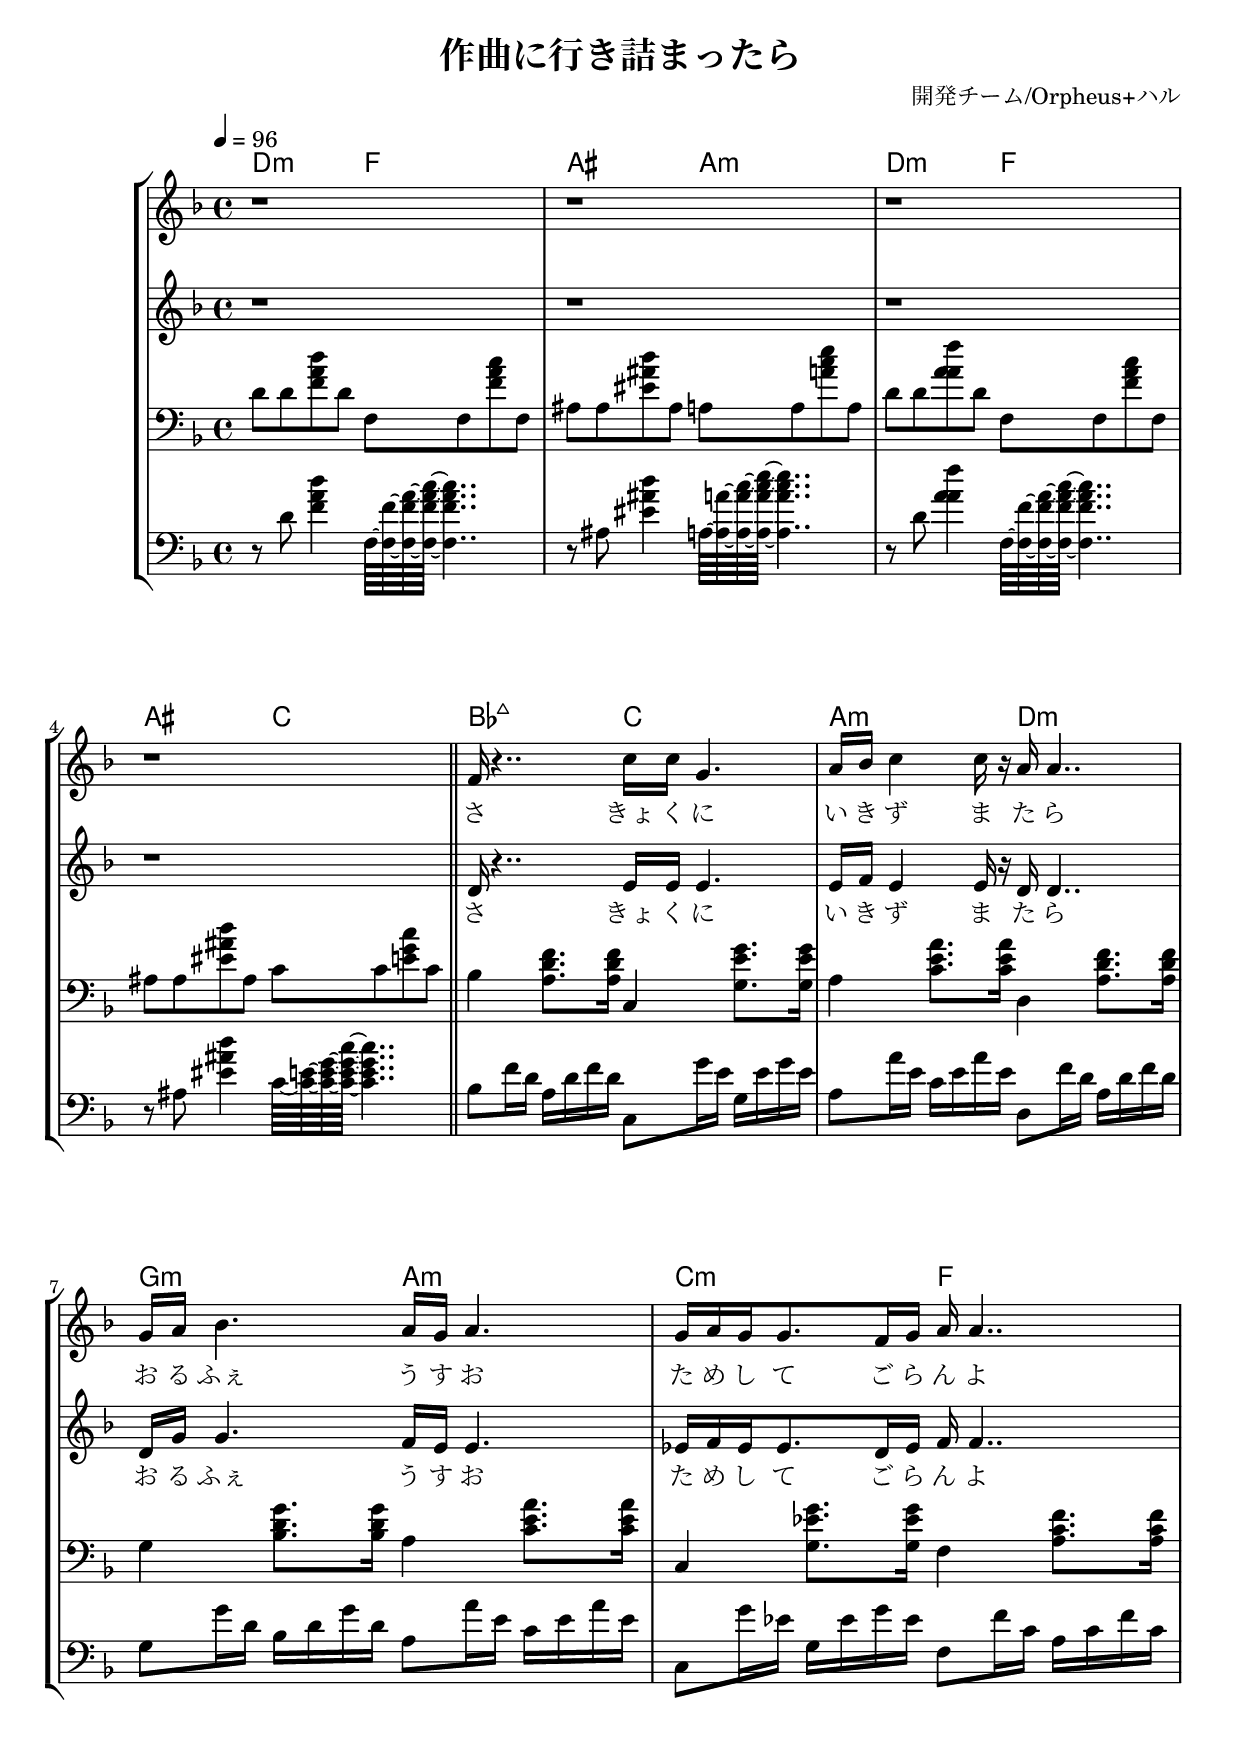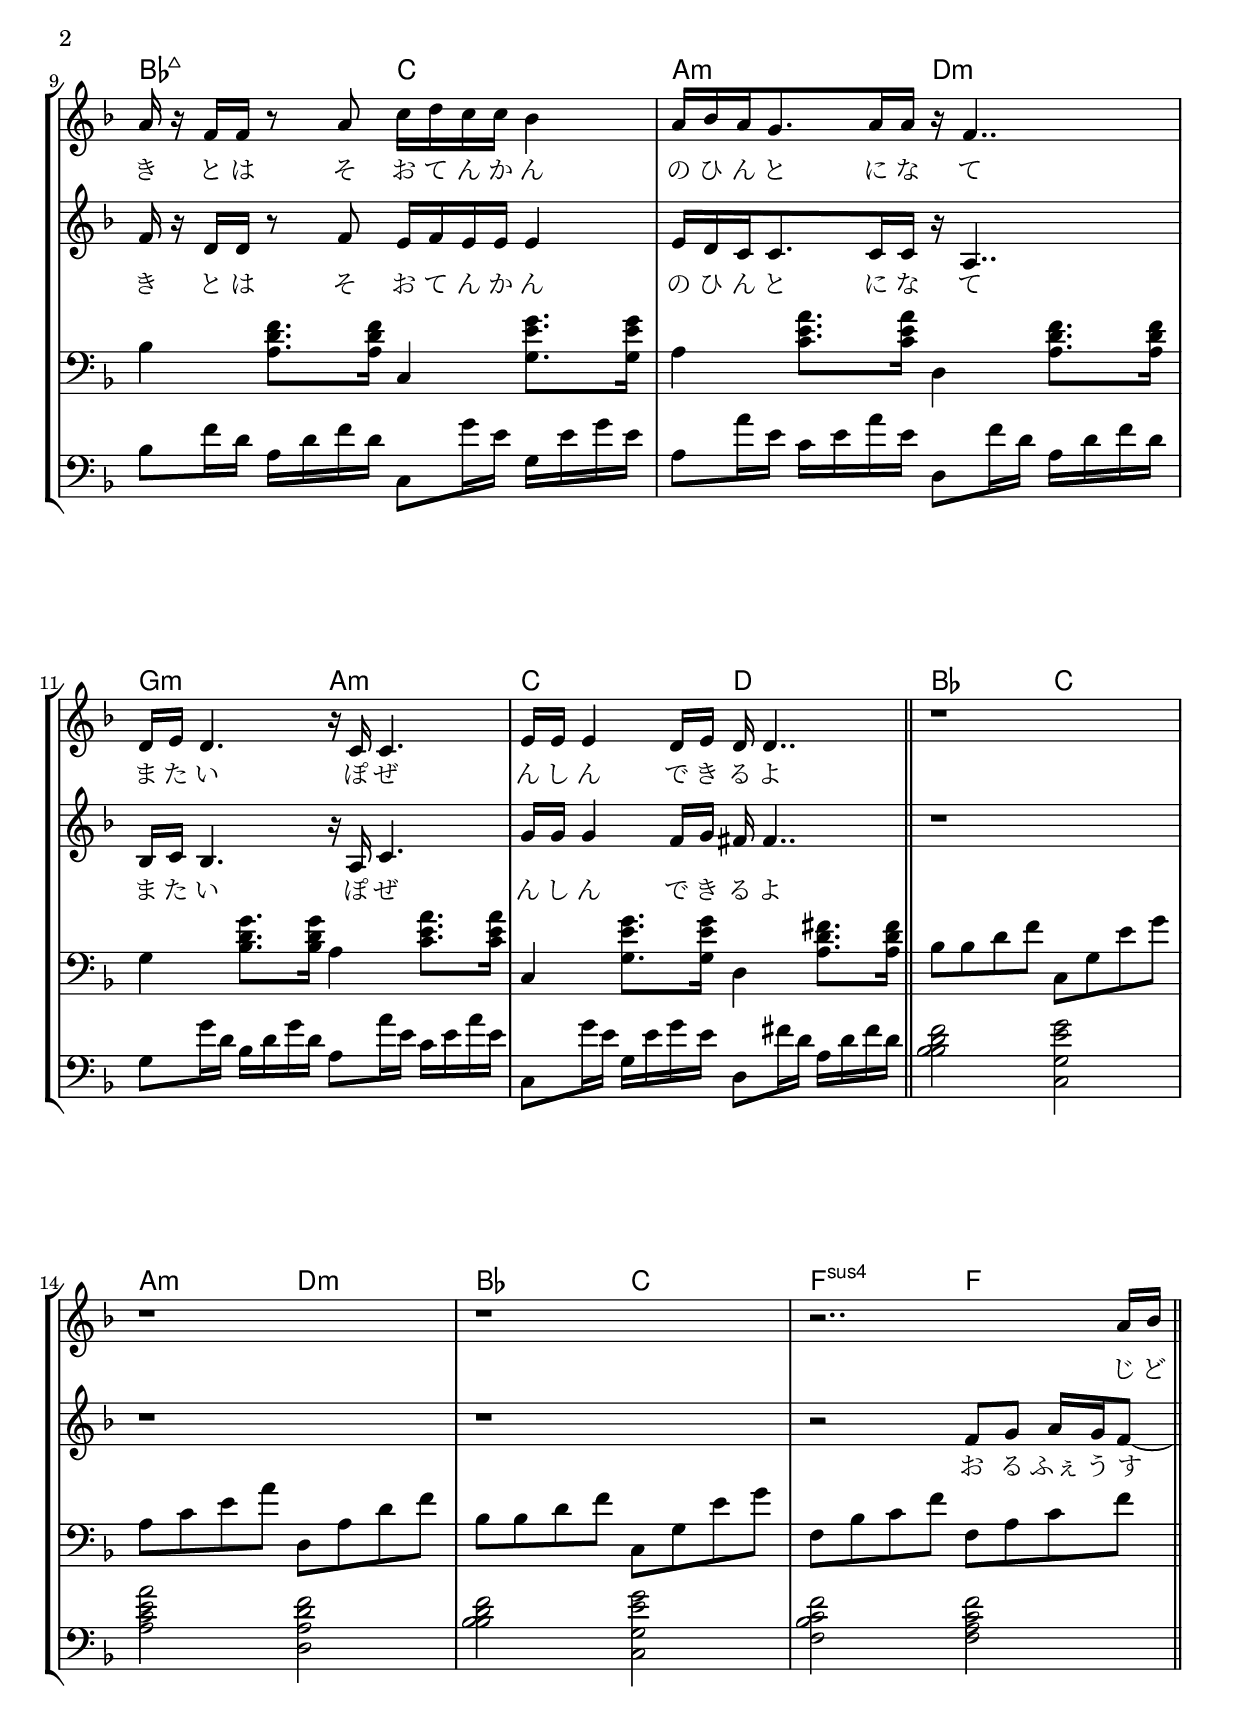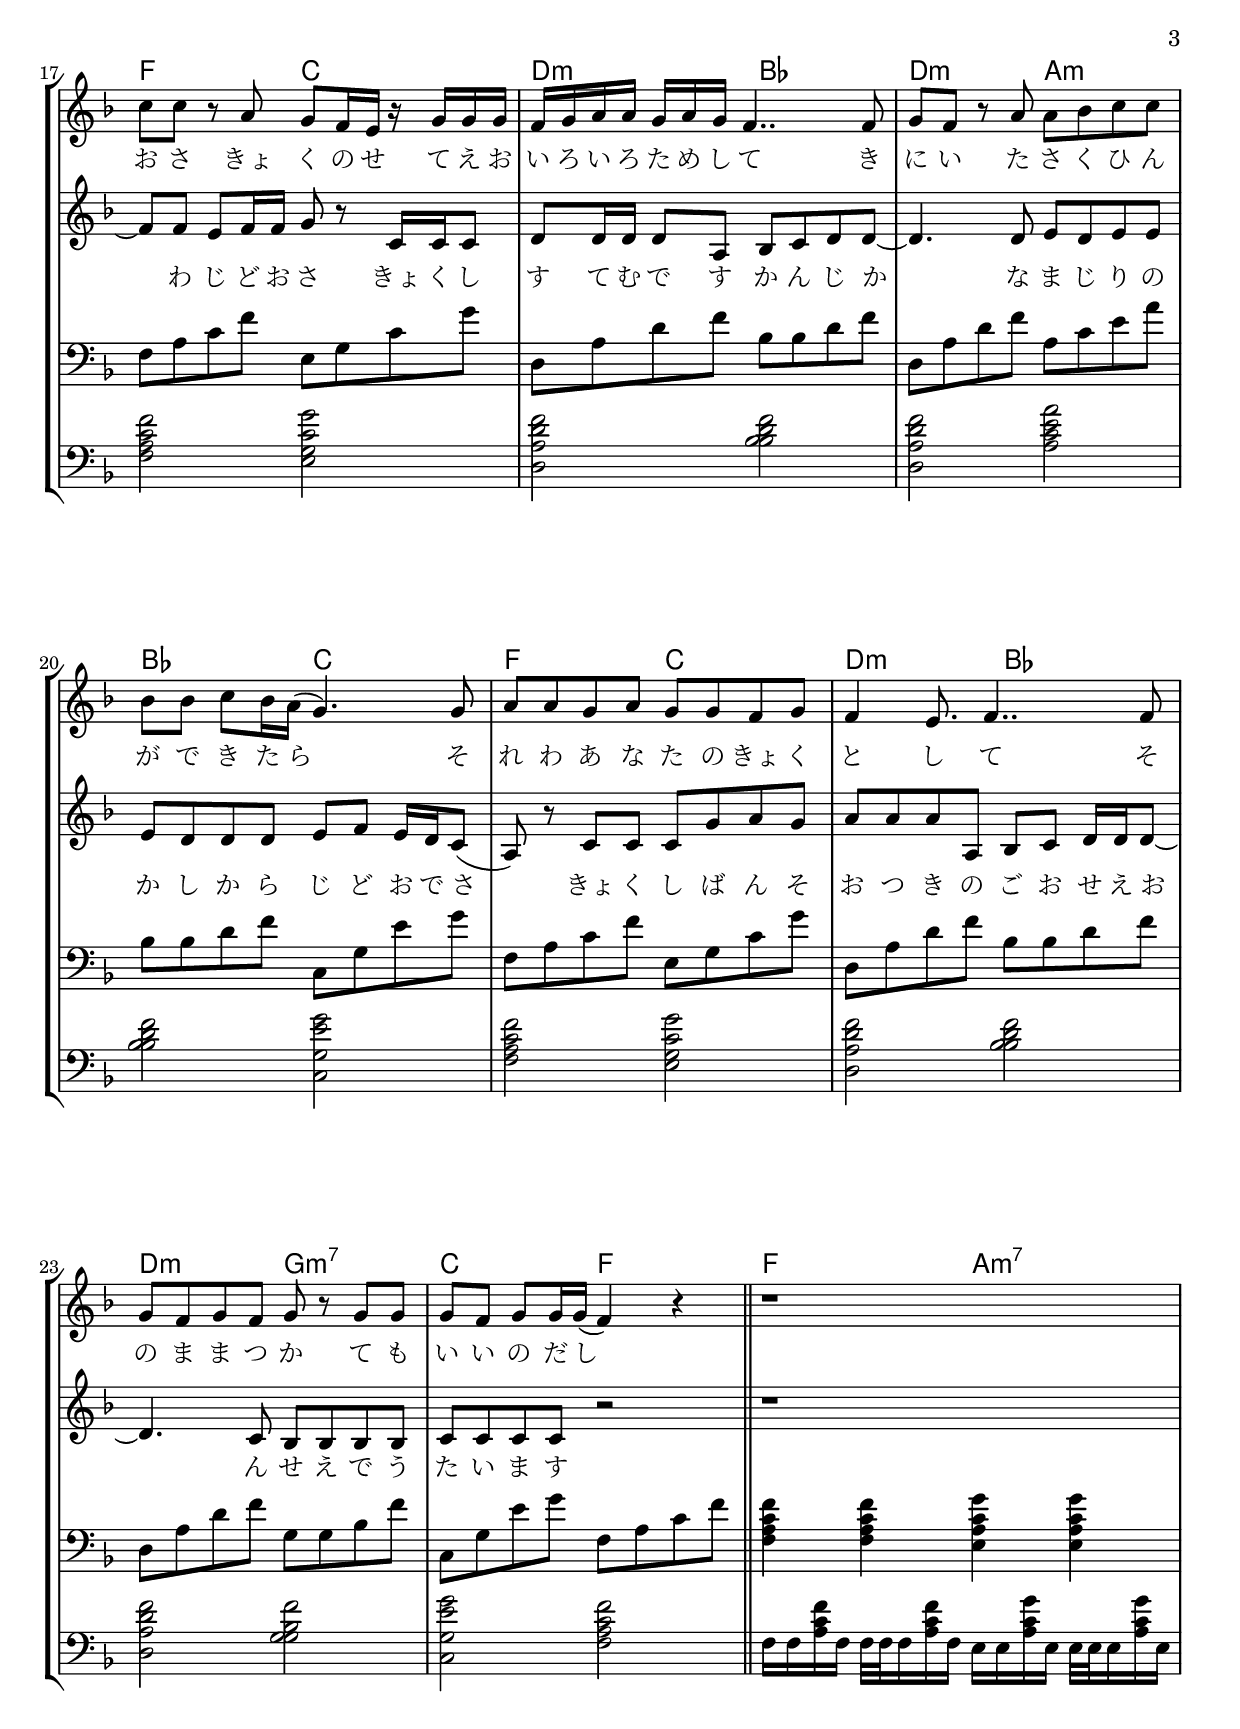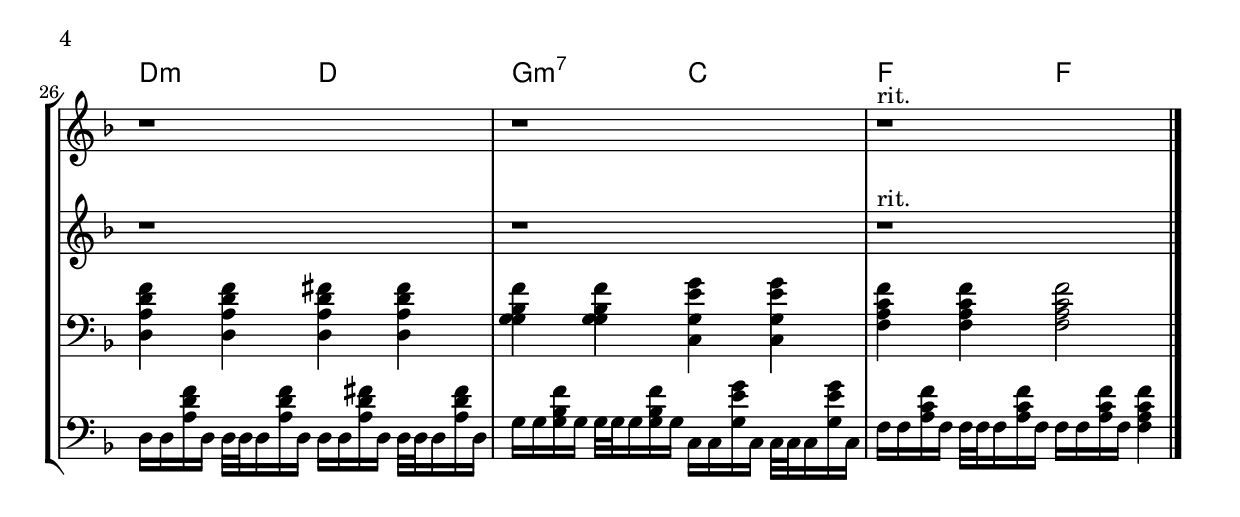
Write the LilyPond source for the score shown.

\version "2.12.1"

\header {
	title = \markup {作曲に行き詰まったら}
	composer = \markup \center-column {開発チーム/Orpheus+ハル}
}

harmony = \chordmode {
	d2:m f ais a:m d:m f ais c 

	bes:maj7 c a:m d:m g:m a:m c:m f bes:maj7 c a:m d:m g:m a:m c d 

	bes c a:m d:m bes c f:sus4 f 

	f c d:m bes d:m a:m bes c f c d:m bes d:m g:min7 c f 

	f a:min7 d:m d g:min7 c f f 
}

melody = {
	\key f \major
	\tempo 4 = 96
	r1 | r1 | r1 | r1   
	\set Staff.midiInstrument = #"fss0.39"
	f'16  r4..  c''16  c''16  g'4. 
	a'16  bes'16  c''4  c''16  r16  a'16  a'4.. 
	g'16  a'16  bes'4.  a'16  g'16  a'4. 
	g'16  a'16  g'16  g'8.  f'16  g'16  a'16  a'4.. 
	a'16  r16  f'16  f'16  r8  a'8  c''16  d''16  c''16  c''16  bes'4 
	a'16  bes'16  a'16  g'8.  a'16  a'16  r16  f'4.. 
	d'16  e'16  d'4.  r16  c'16  c'4. 
	e'16  e'16  e'4  d'16  e'16  d'16  d'4..
	r1 | r1 | r1 | r2.. 
	\set Staff.midiInstrument = #"fss0.39"
	a'16  bes'16 
	c''8  c''8  r8  a'8  g'8  f'16  e'16  r16  g'16  g'16  g'16 
	f'16  g'16  a'16  a'16  g'16  a'16  g'16  f'4..  f'8 
	g'8  f'8  r8  a'8  a'8  bes'8  c''8  c''8 
	bes'8  bes'8  c''8  bes'16  a'16  (g'4.)  g'8 
	a'8  a'8  g'8  a'8  g'8  g'8  f'8  g'8 
	f'4  e'8.  f'4..  f'8 
	g'8  f'8  g'8  f'8  g'8  r8  g'8  g'8 
	g'8  f'8  g'8  g'16  g'16  (f'4)  	r4 	r1 | r1 | r1 | r1^"rit." \bar "|."
}

words = \lyricmode {
	
	さ  きょ  く  に  い  き  ず  ま  た  ら  お  る  ふぇ  う  す  お  た  め  し  て  ご  ら  ん  よ  き  と  は  そ  お  て  ん  か  ん  の  ひ  ん  と  に  な  て  ま  た  い  ぽ  ぜ  ん  し  ん  で  き  る  よ  
	
	じ  ど  お  さ  きょ  く  の  せ  て  え  お  い  ろ  い  ろ  た  め  し  て  き  に  い  た  さ  く  ひ  ん  が  で  き  た  ら  そ  れ  わ  あ  な  た  の  きょ  く  と  し  て  そ  の  ま  ま  つ  か  て  も  い  い  の  だ  し  
	
}

secondmelody = {
	\key f \major
	\tempo 4 = 96
	r1 | r1 | r1 | r1   
	\set Staff.midiInstrument = #"mmi0.38"
	d'16  r4..  e'16  e'16  e'4. 
	e'16  f'16  e'4  e'16  r16  d'16  d'4.. 
	d'16  g'16  g'4.  f'16  e'16  e'4. 
	es'16  f'16  es'16  es'8.  d'16  es'16  f'16  f'4.. 
	f'16  r16  d'16  d'16  r8  f'8  e'16  f'16  e'16  e'16  e'4 
	e'16  d'16  c'16  c'8.  c'16  c'16  r16  a4.. 
	bes16  c'16  bes4.  r16  a16  c'4. 
	g'16  g'16  g'4  f'16  g'16  fis'16  fis'4..
	r1 | r1 | r1 | r2 
	\set Staff.midiInstrument = #"mmi0.38"
	f'8  g'8  a'16  g'16  f'8~ 
	f'8  f'8  e'8  f'16  f'16  g'8  r8  c'16  c'16  c'8 
	d'8  d'16  d'16  d'8  a8  bes8  c'8  d'8  d'8~ 
	d'4.  d'8  e'8  d'8  e'8  e'8 
	e'8  d'8  d'8  d'8  e'8  f'8  e'16  d'16  c'8 
	(a8)  r8  c'8  c'8  c'8  g'8  a'8  g'8 
	a'8  a'8  a'8  a8  bes8  c'8  d'16  d'16  d'8~ 
	d'4.  c'8  bes8  bes8  bes8  bes8 
	c'8  c'8  c'8  c'8  	r2 	r1 | r1 | r1 | r1^"rit." \bar "|."
}

secondwords = \lyricmode {
	
	さ  きょ  く  に  い  き  ず  ま  た  ら  お  る  ふぇ  う  す  お  た  め  し  て  ご  ら  ん  よ  き  と  は  そ  お  て  ん  か  ん  の  ひ  ん  と  に  な  て  ま  た  い  ぽ  ぜ  ん  し  ん  で  き  る  よ  
	
	お  る  ふぇ  う  す  わ  じ  ど  お  さ  きょ  く  し  す  て  む  で  す  か  ん  じ  か  な  ま  じ  り  の  か  し  か  ら  じ  ど  お  で  さ  きょ  く  し  ば  ん  そ  お  つ  き  の  ご  お  せ  え  お  ん  せ  え  で  う  た  い  ま  す  
	
}

tempochange = {
	\tempo 4 = 96
	r1 | r1 | r1 | r1 \bar "||"
	\tempo 4 = 96
	r1 | r1 | r1 | r1 | r1 | r1 | r1 | r1 \bar "||"
	\tempo 4 = 96
	r1 | r1 | r1 | r1 \bar "||"
	\tempo 4 = 96
	r1 | r1 | r1 | r1 | r1 | r1 | r1 | r1 \bar "||"
	\tempo 4 = 96
	r1 | r1 | r1 | \tempo 4 = 72 r2 \tempo 4 = 64 r2 \bar "|."
}

mainacc = {
	\clef bass
	\set Staff.midiInstrument = #"String Ensemble 1"
	\key f \major
	\tempo 4 = 96
	d'8 d'8 <f' a' d''>8 d'8
	f8 f8 <f' a' c''>8 f8
	ais8 ais8 <eis' ais' d''>8 ais8
	a8 a8 <a' c'' e''>8 a8
	d'8 d'8 <a' a' f''>8 d'8
	f8 f8 <f' a' c''>8 f8
	ais8 ais8 <eis' ais' d''>8 ais8
	c'8 c'8 <e' g' c''>8 c'8
	\bar "||"

	\set Staff.midiInstrument = #"String Ensemble 1"
	bes4 <a d' f'>8. <a d' f'>16
	c4 <g e' g'>8. <g e' g'>16
	a4 <c' e' a'>8. <c' e' a'>16
	d4 <a d' f'>8. <a d' f'>16
	g4 <bes d' g'>8. <bes d' g'>16
	a4 <c' e' a'>8. <c' e' a'>16
	c4 <g es' g'>8. <g es' g'>16
	f4 <a c' f'>8. <a c' f'>16
	bes4 <a d' f'>8. <a d' f'>16
	c4 <g e' g'>8. <g e' g'>16
	a4 <c' e' a'>8. <c' e' a'>16
	d4 <a d' f'>8. <a d' f'>16
	g4 <bes d' g'>8. <bes d' g'>16
	a4 <c' e' a'>8. <c' e' a'>16
	c4 <g e' g'>8. <g e' g'>16
	d4 <a d' fis'>8. <a d' fis'>16
	\bar "||"

	\set Staff.midiInstrument = #"Electric Guitar (clean)"
	bes8 bes8 d'8 f'8
	c8 g8 e'8 g'8
	a8 c'8 e'8 a'8
	d8 a8 d'8 f'8
	bes8 bes8 d'8 f'8
	c8 g8 e'8 g'8
	f8 bes8 c'8 f'8
	f8 a8 c'8 f'8
	\bar "||"

	\set Staff.midiInstrument = #"Acoustic Guitar (steel)"
	f8 a8 c'8 f'8
	e8 g8 c'8 g'8
	d8 a8 d'8 f'8
	bes8 bes8 d'8 f'8
	d8 a8 d'8 f'8
	a8 c'8 e'8 a'8
	bes8 bes8 d'8 f'8
	c8 g8 e'8 g'8
	f8 a8 c'8 f'8
	e8 g8 c'8 g'8
	d8 a8 d'8 f'8
	bes8 bes8 d'8 f'8
	d8 a8 d'8 f'8
	g8 g8 bes8 f'8
	c8 g8 e'8 g'8
	f8 a8 c'8 f'8
	\bar "||"

	\set Staff.midiInstrument = #"Acoustic Guitar (steel)"
	<f a c' f'>4 <f a c' f'>4
	<e a c' g'>4 <e a c' g'>4
	<d a d' f'>4 <d a d' f'>4
	<d a d' fis'>4 <d a d' fis'>4
	<g g bes f'>4 <g g bes f'>4
	<c g e' g'>4 <c g e' g'>4
	<f a c' f'>4 <f a c' f'>4
	<f a c' f'>2
	\bar "|."
}

subacc = {
	\clef bass
	\set Staff.midiInstrument = #"String Ensemble 2"
	\key f \major
	\tempo 4 = 96
	r8 d'8 <f' a' d''>4
	f64~ <f~ f'~> <f~ f'~ a'~> <f f' a' c''>~ <f f' a' c''>4..
	r8 ais8 <eis' ais' d''>4
	a64~ <a~ a'~> <a~ a'~ c''~> <a a' c'' e''>~ <a a' c'' e''>4..
	r8 d'8 <a' a' f''>4
	f64~ <f~ f'~> <f~ f'~ a'~> <f f' a' c''>~ <f f' a' c''>4..
	r8 ais8 <eis' ais' d''>4
	c'64~ <c'~ e'~> <c'~ e'~ g'~> <c' e' g' c''>~ <c' e' g' c''>4..
	\bar "||"

	\set Staff.midiInstrument = #"String Ensemble 2"
	bes8 f'16 d'16   a16 d'16 f'16 d'16
	c8 g'16 e'16   g16 e'16 g'16 e'16
	a8 a'16 e'16   c'16 e'16 a'16 e'16
	d8 f'16 d'16   a16 d'16 f'16 d'16
	g8 g'16 d'16   bes16 d'16 g'16 d'16
	a8 a'16 e'16   c'16 e'16 a'16 e'16
	c8 g'16 es'16   g16 es'16 g'16 es'16
	f8 f'16 c'16   a16 c'16 f'16 c'16
	bes8 f'16 d'16   a16 d'16 f'16 d'16
	c8 g'16 e'16   g16 e'16 g'16 e'16
	a8 a'16 e'16   c'16 e'16 a'16 e'16
	d8 f'16 d'16   a16 d'16 f'16 d'16
	g8 g'16 d'16   bes16 d'16 g'16 d'16
	a8 a'16 e'16   c'16 e'16 a'16 e'16
	c8 g'16 e'16   g16 e'16 g'16 e'16
	d8 fis'16 d'16   a16 d'16 fis'16 d'16
	\bar "||"

	\set Staff.midiInstrument = #"Overdriven Guitar"
	<bes bes d' f'>2
	<c g e' g'>2
	<a c' e' a'>2
	<d a d' f'>2
	<bes bes d' f'>2
	<c g e' g'>2
	<f bes c' f'>2
	<f a c' f'>2
	\bar "||"

	\set Staff.midiInstrument = #"Electric Guitar (clean)"
	<f a c' f'>2
	<e g c' g'>2
	<d a d' f'>2
	<bes bes d' f'>2
	<d a d' f'>2
	<a c' e' a'>2
	<bes bes d' f'>2
	<c g e' g'>2
	<f a c' f'>2
	<e g c' g'>2
	<d a d' f'>2
	<bes bes d' f'>2
	<d a d' f'>2
	<g g bes f'>2
	<c g e' g'>2
	<f a c' f'>2
	\bar "||"

	\set Staff.midiInstrument = #"Electric Guitar (clean)"
	f16 f16 <a c' f'>16 f16   f32 f32 f16 <a c' f'>16 f16
	e16 e16 <a c' g'>16 e16   e32 e32 e16 <a c' g'>16 e16
	d16 d16 <a d' f'>16 d16   d32 d32 d16 <a d' f'>16 d16
	d16 d16 <a d' fis'>16 d16   d32 d32 d16 <a d' fis'>16 d16
	g16 g16 <g bes f'>16 g16   g32 g32 g16 <g bes f'>16 g16
	c16 c16 <g e' g'>16 c16   c32 c32 c16 <g e' g'>16 c16
	f16 f16 <a c' f'>16 f16   f32 f32 f16 <a c' f'>16 f16
	f16 f16 <a c' f'>16 f16 <f a c' f'>4
	\bar "|."
}

percA = {
	\drummode {
	r4 sn2 sn8. sn16  |r4 sn2 sn8. sn16  |r4 sn2 sn8. sn16  |r8 sn8 sn4 sn8 sn8 sn16 sn8 sn16  \bar "||"
	r4 sn2 sn8. sn16  |r4 sn2 sn8. sn16  |r4 sn2 sn8. sn16  |r4 sn2 sn8. sn16  |r4 sn2 sn8. sn16  |r4 sn2 sn8. sn16  |r4 sn2 sn8. sn16  |r8 sn8 sn4 sn8 sn8 sn16 sn8 sn16  \bar "||"
	hh8 hh8 hh8 hh8 hh8 hh8 hh8 hh8  |hh8 hh8 hh8 hh8 hh4 hh8 hh8  |hh8 hh8 hh8 hh8 hh8 hh8 hh8 hh8  |r8 hh2. r8  \bar "||"
	hh8 hh8 hh8 hh8 hh8 hh8 hh8 hh8  |hh8 hh8 hh8 hh8 hh4 hh8 hh8  |hh8 hh8 hh8 hh8 hh8 hh8 hh8 hh8  |hh8 hh8 hh8 hh2 r8  |hh8 hh8 hh8 hh8 hh8 hh8 hh8 hh8  |hh8 hh8 hh8 hh8 hh4 hh8 hh8  |hh8 hh8 hh8 hh8 hh8 hh8 hh8 hh8  |r8 hh2. r8  \bar "||"
	cymr4 cymr4 cymr4 cymr4  |cymr4 cymr8 cymr16 cymr16 cymr4 cymr4  |cymr4 cymr4 cymr4 cymr4  |cymr4 cymr2.  \bar "|."
	}
}

percB = {
	\drummode {
	r4. r16 tommh8 tommh4. r16  |r1  |r4. r16 tommh8 tommh4. r16  |r1  \bar "||"
	r4. r16 tommh8 tommh4. r16  |r1  |r4. r16 tommh8 tommh4. r16  |r1  |r4. r16 tommh8 tommh4. r16  |r1  |r4. r16 tommh8 tommh4. r16  |r1  \bar "||"
	r4 sn8. sn8 sn8. sn8. sn16  |r4 sn8. sn8 sn8. sn4  |r4 sn8. sn8 sn8. sn8. sn16  |r4 sn2 sn4  \bar "||"
	r4 sn8. sn8 sn8. sn8. sn16  |r4 sn8. sn8 sn8. sn4  |r4 sn8. sn8 sn8. sn8. sn16  |r8 sn8 sn4 sn8 sn16 sn8 sn8 sn16  |r4 sn8. sn8 sn8. sn8. sn16  |r4 sn8. sn8 sn8. sn4  |r4 sn8. sn8 sn8. sn8. sn16  |r4 sn2 sn4  \bar "||"
	r2 sn2  |r2 sn2  |r2 sn2  |r8 sn8 sn2.  \bar "|."
	}
}

percC = {
	\drummode {
	r8 toml8 toml8 toml8 toml8 toml8 toml8 toml8  |toml8 toml8 toml8 toml8 toml8 toml8 toml8 toml8  |toml8 toml8 toml8 toml8 toml8 toml8 toml8 toml8  |toml8 toml8 toml8 toml8 toml8 toml8 toml8 toml8  \bar "||"
	r8 toml8 toml8 toml8 toml8 toml8 toml8 toml8  |toml8 toml8 toml8 toml8 toml8 toml8 toml8 toml8  |toml8 toml8 toml8 toml8 toml8 toml8 toml8 toml8  |toml8 toml8 toml8 toml8 toml8 toml8 toml8 toml8  |r8 toml8 toml8 toml8 toml8 toml8 toml8 toml8  |toml8 toml8 toml8 toml8 toml8 toml8 toml8 toml8  |toml8 toml8 toml8 toml8 toml8 toml8 toml8 toml8  |toml8 toml8 toml8 toml8 toml8 toml8 toml8 toml8  \bar "||"
	bd8 bd4 bd2 bd8  |bd8 bd2 bd4.  |bd8 bd4 bd2 bd8  |bd8 bd4. bd4. bd8  \bar "||"
	bd8 bd4 bd2 bd8  |bd8 bd2 bd4.  |bd8 bd4 bd2 bd8  |bd4 r16 bd8. bd2  |bd8 bd4 bd2 bd8  |bd8 bd2 bd4.  |bd8 bd4 bd2 bd8  |bd8 bd4. bd4. bd8  \bar "||"
	bd2. r8 bd8  |bd2. r8 bd8  |bd2. r8 bd8  |bd2 r8 bd4.  \bar "|."
	}
}

percD = {
	\drummode {
	r1  |r4. r16 tomfh8 tomfh4. r16  |r1  |r4. r16 tomfh2 r16  \bar "||"
	r1  |r4. r16 tomfh8 tomfh4. r16  |r1  |r4. r16 tomfh8 tomfh4. r16  |r1  |r4. r16 tomfh8 tomfh4. r16  |r1  |r4. r16 tomfh2 r16  \bar "||"
	r1  |r2 r8 hho4.  |r1  |r4. r16 hho2 r16  \bar "||"
	r1  |r2 r8 hho4.  |r1  |r4. r16 hho2 r16  |r1  |r2 r8 hho4.  |r1  |r4. r16 hho2 r16  \bar "||"
	r1 |r1 |r1 |r8. tommh8. tommh2 r8  \bar "|."
	}
}

percE = {
	\drummode {
	bd4. r16 bd8. bd4.  |bd8. bd4. r16 bd4 bd8  |bd8. bd4 bd8. bd4.  |bd4. bd8 bd4 r16 bd8.  \bar "||"
	bd4. r16 bd8. bd4.  |bd8. bd4. r16 bd4 bd8  |bd8. bd4 bd8. bd4.  |bd8. bd4. r16 bd4 bd8  |bd4. r16 bd8. bd4.  |bd8. bd4. r16 bd4 bd8  |bd8. bd4 bd8. bd4.  |bd4. bd8 bd4 r16 bd8.  \bar "||"
	r1 |r1 |r1 |cymc1  \bar "||"
	r1 |r1 |r1 |r1 |r1 |r1 |r1 |cymc1  \bar "||"
	r1 |r1 |r1 |r2. toml8 toml8  \bar "|."
	}
}

percF = {
	\drummode {
	cymc1  |r1 |r1 |r1 \bar "||"
	cymc1  |r1 |r1 |r1 |cymc1  |r1 |r1 |r1 \bar "||"
	r1 |r1 |r1 |r4 r16 tommh16 tommh4. tommh4  \bar "||"
	r1 |r1 |r1 |r1 |r1 |r1 |r1 |r4 r16 tommh16 tommh4. tommh4  \bar "||"
	r1 |r1 |r1 |hho1  \bar "|."
	}
}

percG = {
	\drummode {
	r1 | r1 | r1 | r1 \bar "||"
	r1 | r1 | r1 | r1 | r1 | r1 | r1 | r1 \bar "||"
	r1 |r1 |r1 |r4. r16 tomml4. tomml8.  \bar "||"
	r1 |r1 |r1 |r1 |r1 |r1 |r1 |r4. r16 tomml4. tomml8.  \bar "||"
	r1 | r1 | r1 | r1 \bar "|."
	}
}

percH = {
	\drummode {
	r1 | r1 | r1 | r1 \bar "||"
	r1 | r1 | r1 | r1 | r1 | r1 | r1 | r1 \bar "||"
	r1 |r1 |r1 |r2 r16 toml8 toml4 r16  \bar "||"
	r1 |r1 |r1 |r1 |r1 |r1 |r1 |r2 r16 toml8 toml4 r16  \bar "||"
	r1 | r1 | r1 | r1 \bar "|."
	}
}

percI = {
	\drummode {
	r1 | r1 | r1 | r1 \bar "||"
	r1 | r1 | r1 | r1 | r1 | r1 | r1 | r1 \bar "||"
	r1 |r1 |r1 |r2 r8 tomfh4 tomfh8  \bar "||"
	r1 |r1 |r1 |r1 |r1 |r1 |r1 |r2 r8 tomfh4 tomfh8  \bar "||"
	r1 | r1 | r1 | r1 \bar "|."
	}
}

\score {
	<<
		\new StaffGroup <<
			\new ChordNames {\harmony}
			\new Voice = "melody" {\melody}
			\new Lyrics \lyricsto "melody" \words
			\new Voice = "secondmelody" {\secondmelody}
			\new Lyrics \lyricsto "secondmelody" \secondwords
			\new Staff = "mainacc" {\mainacc}
			\new Staff = "subacc" {\subacc}
		>>
	>>
	\layout { }
}
